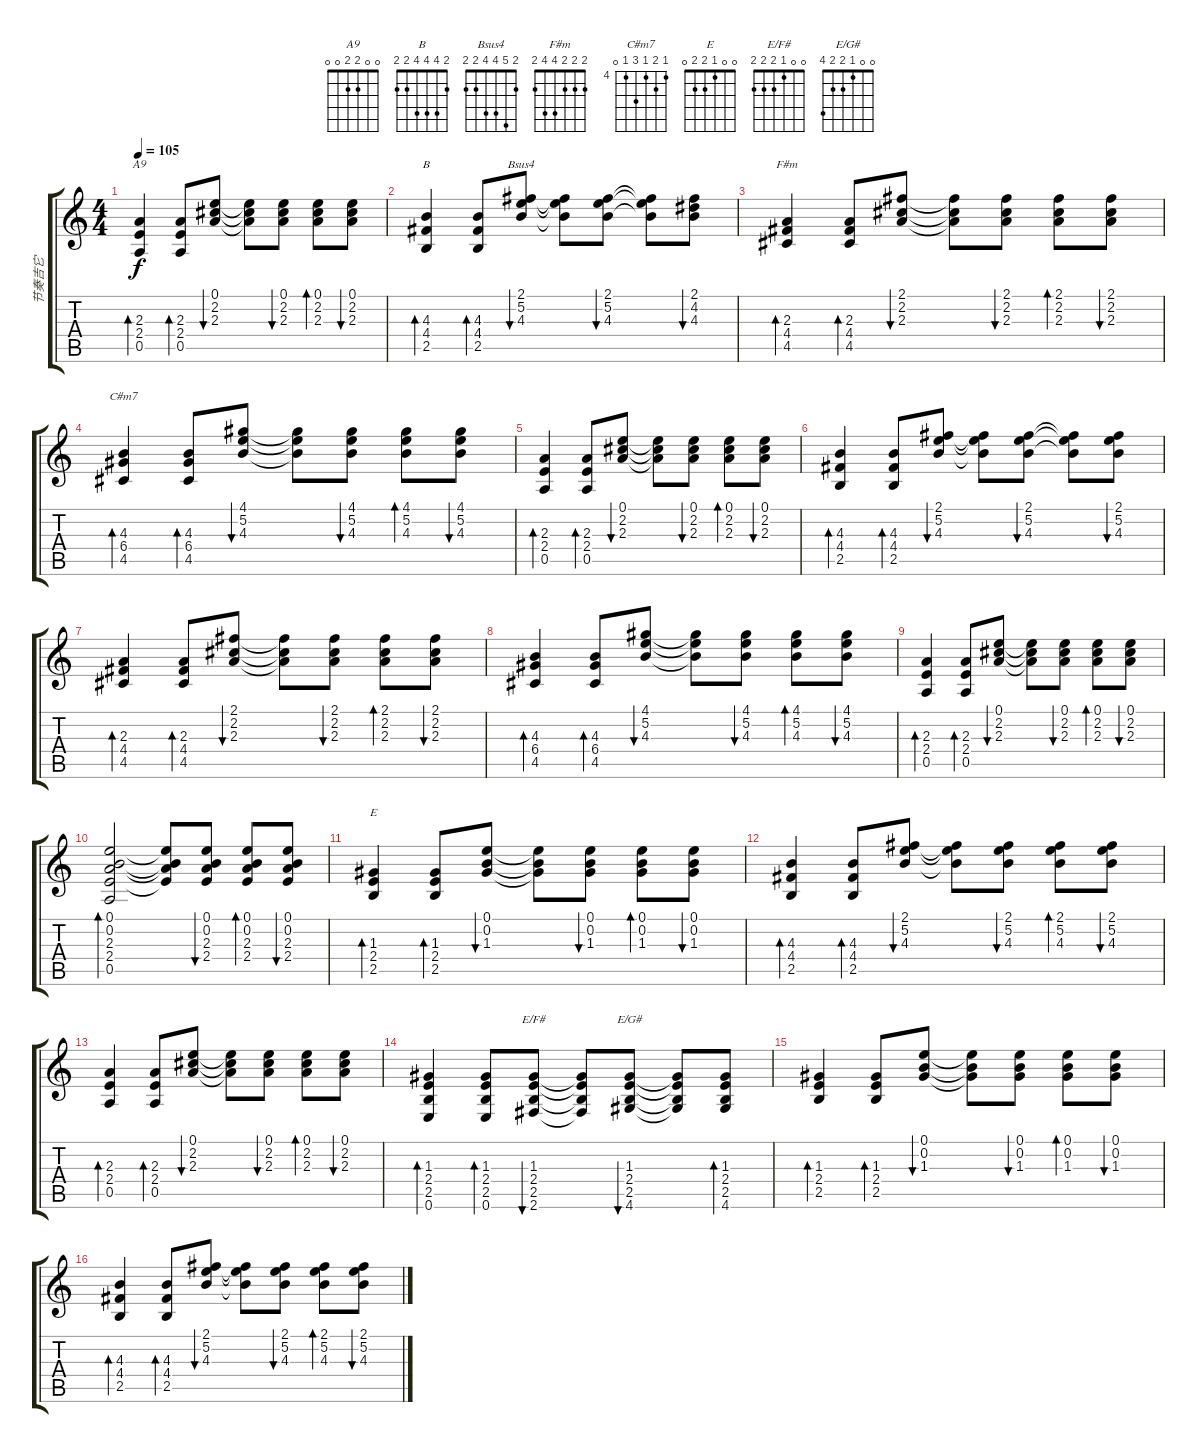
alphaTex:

\track ("节奏吉它" "节奏吉它") {instrument acousticguitarnylon}
\staff {score tabs}
\tuning (E4 B3 G3 D3 A2 E2) {hide}
\chord ("A9" 0 0 2 2 0 0)
\chord ("B" 2 4 4 4 2 2)
\chord ("Bsus4" 2 5 4 4 2 2)
\chord ("F#m" 2 2 2 4 4 2)
\chord ("C#m7" 4 5 4 6 4 0) {firstfret 4}
\chord ("E" 0 0 1 2 2 0)
\chord ("E/F#" 0 0 1 2 2 2)
\chord ("E/G#" 0 0 1 2 2 4)
\ts (4 4)
\tempo 105
\clef g2
\ks c
(2.3 2.4 0.5).4{bd 30 ch "A9" dy f} (2.3 2.4 0.5).8{bd 30} (0.1 2.2 2.3).8{bu 30} (0.1{t} 2.2{t} 2.3{t}).8 (0.1 2.2 2.3).8{bu 30} (0.1 2.2 2.3).8{bd 30} (0.1 2.2 2.3).8{bu 30} |
(4.3 4.4 2.5).4{bd 30 ch "B"} (4.3 4.4 2.5).8{bd 30} (2.1 5.2 4.3).8{bu 30 ch "Bsus4"} (2.1{t} 5.2{t} 4.3{t}).8 (2.1 5.2 4.3).8{bu 30} (2.1{t} 5.2{t} 4.3{t}).8 (2.1 4.2 4.3).8{bu 30} |
(2.3 4.4 4.5).4{bd 30 ch "F#m"} (2.3 4.4 4.5).8{bd 30} (2.1 2.2 2.3).8{bu 30} (2.1{t} 2.2{t} 2.3{t}).8 (2.1 2.2 2.3).8{bu 30} (2.1 2.2 2.3).8{bd 30} (2.1 2.2 2.3).8{bu 30} |
(4.3 6.4 4.5).4{bd 30 ch "C#m7"} (4.3 6.4 4.5).8{bd 30} (4.1 5.2 4.3).8{bu 30} (4.1{t} 5.2{t} 4.3{t}).8 (4.1 5.2 4.3).8{bu 30} (4.1 5.2 4.3).8{bd 30} (4.1 5.2 4.3).8{bu 30} |
(2.3 2.4 0.5).4{bd 30} (2.3 2.4 0.5).8{bd 30} (0.1 2.2 2.3).8{bu 30} (0.1{t} 2.2{t} 2.3{t}).8 (0.1 2.2 2.3).8{bu 30} (0.1 2.2 2.3).8{bd 30} (0.1 2.2 2.3).8{bu 30} |
(4.3 4.4 2.5).4{bd 30} (4.3 4.4 2.5).8{bd 30} (2.1 5.2 4.3).8{bu 30} (2.1{t} 5.2{t} 4.3{t}).8 (2.1 5.2 4.3).8{bu 30} (2.1{t} 5.2{t} 4.3{t}).8 (2.1 5.2 4.3).8{bu 30} |
(2.3 4.4 4.5).4{bd 30} (2.3 4.4 4.5).8{bd 30} (2.1 2.2 2.3).8{bu 30} (2.1{t} 2.2{t} 2.3{t}).8 (2.1 2.2 2.3).8{bu 30} (2.1 2.2 2.3).8{bd 30} (2.1 2.2 2.3).8{bu 30} |
(4.3 6.4 4.5).4{bd 30} (4.3 6.4 4.5).8{bd 30} (4.1 5.2 4.3).8{bu 30} (4.1{t} 5.2{t} 4.3{t}).8 (4.1 5.2 4.3).8{bu 30} (4.1 5.2 4.3).8{bd 30} (4.1 5.2 4.3).8{bu 30} |
(2.3 2.4 0.5).4{bd 30} (2.3 2.4 0.5).8{bd 30} (0.1 2.2 2.3).8{bu 30} (0.1{t} 2.2{t} 2.3{t}).8 (0.1 2.2 2.3).8{bu 30} (0.1 2.2 2.3).8{bd 30} (0.1 2.2 2.3).8{bu 30} |
(0.1 0.2 2.3 2.4 0.5).2{bd 480} (0.1{t} 0.2{t} 2.3{t} 2.4{t}).8 (0.1 0.2 2.3 2.4).8{bu 480} (0.1 0.2 2.3 2.4).8{bd 480} (0.1 0.2 2.3 2.4).8{bu 480} |
(1.3 2.4 2.5).4{bd 30 ch "E"} (1.3 2.4 2.5).8{bd 30} (0.1 0.2 1.3).8{bu 30} (0.1{t} 0.2{t} 1.3{t}).8 (0.1 0.2 1.3).8{bu 30} (0.1 0.2 1.3).8{bd 30} (0.1 0.2 1.3).8{bu 30} |
(4.3 4.4 2.5).4{bd 30} (4.3 4.4 2.5).8{bd 30} (2.1 5.2 4.3).8{bu 30} (2.1{t} 5.2{t} 4.3{t}).8 (2.1 5.2 4.3).8{bu 30} (2.1 5.2 4.3).8{bd 30} (2.1 5.2 4.3).8{bu 30} |
(2.3 2.4 0.5).4{bd 30} (2.3 2.4 0.5).8{bd 30} (0.1 2.2 2.3).8{bu 30} (0.1{t} 2.2{t} 2.3{t}).8 (0.1 2.2 2.3).8{bu 30} (0.1 2.2 2.3).8{bd 30} (0.1 2.2 2.3).8{bu 30} |
(1.3 2.4 2.5 0.6).4{bd 30} (1.3 2.4 2.5 0.6).8{bd 30} (1.3 2.4 2.5 2.6).8{bu 30 ch "E/F#"} (1.3{t} 2.4{t} 2.5{t} 2.6{t}).8 (1.3 2.4 2.5 4.6).8{bu 30 ch "E/G#"} (1.3{t} 2.4{t} 2.5{t} 4.6{t}).8 (1.3 2.4 2.5 4.6).8{bd 30} |
(1.3 2.4 2.5).4{bd 30} (1.3 2.4 2.5).8{bd 30} (0.1 0.2 1.3).8{bu 30} (0.1{t} 0.2{t} 1.3{t}).8 (0.1 0.2 1.3).8{bu 30} (0.1 0.2 1.3).8{bd 30} (0.1 0.2 1.3).8{bu 30} |
(4.3 4.4 2.5).4{bd 30} (4.3 4.4 2.5).8{bd 30} (2.1 5.2 4.3).8{bu 30} (2.1{t} 5.2{t} 4.3{t}).8 (2.1 5.2 4.3).8{bu 30} (2.1 5.2 4.3).8{bd 30} (2.1 5.2 4.3).8{bu 30}
